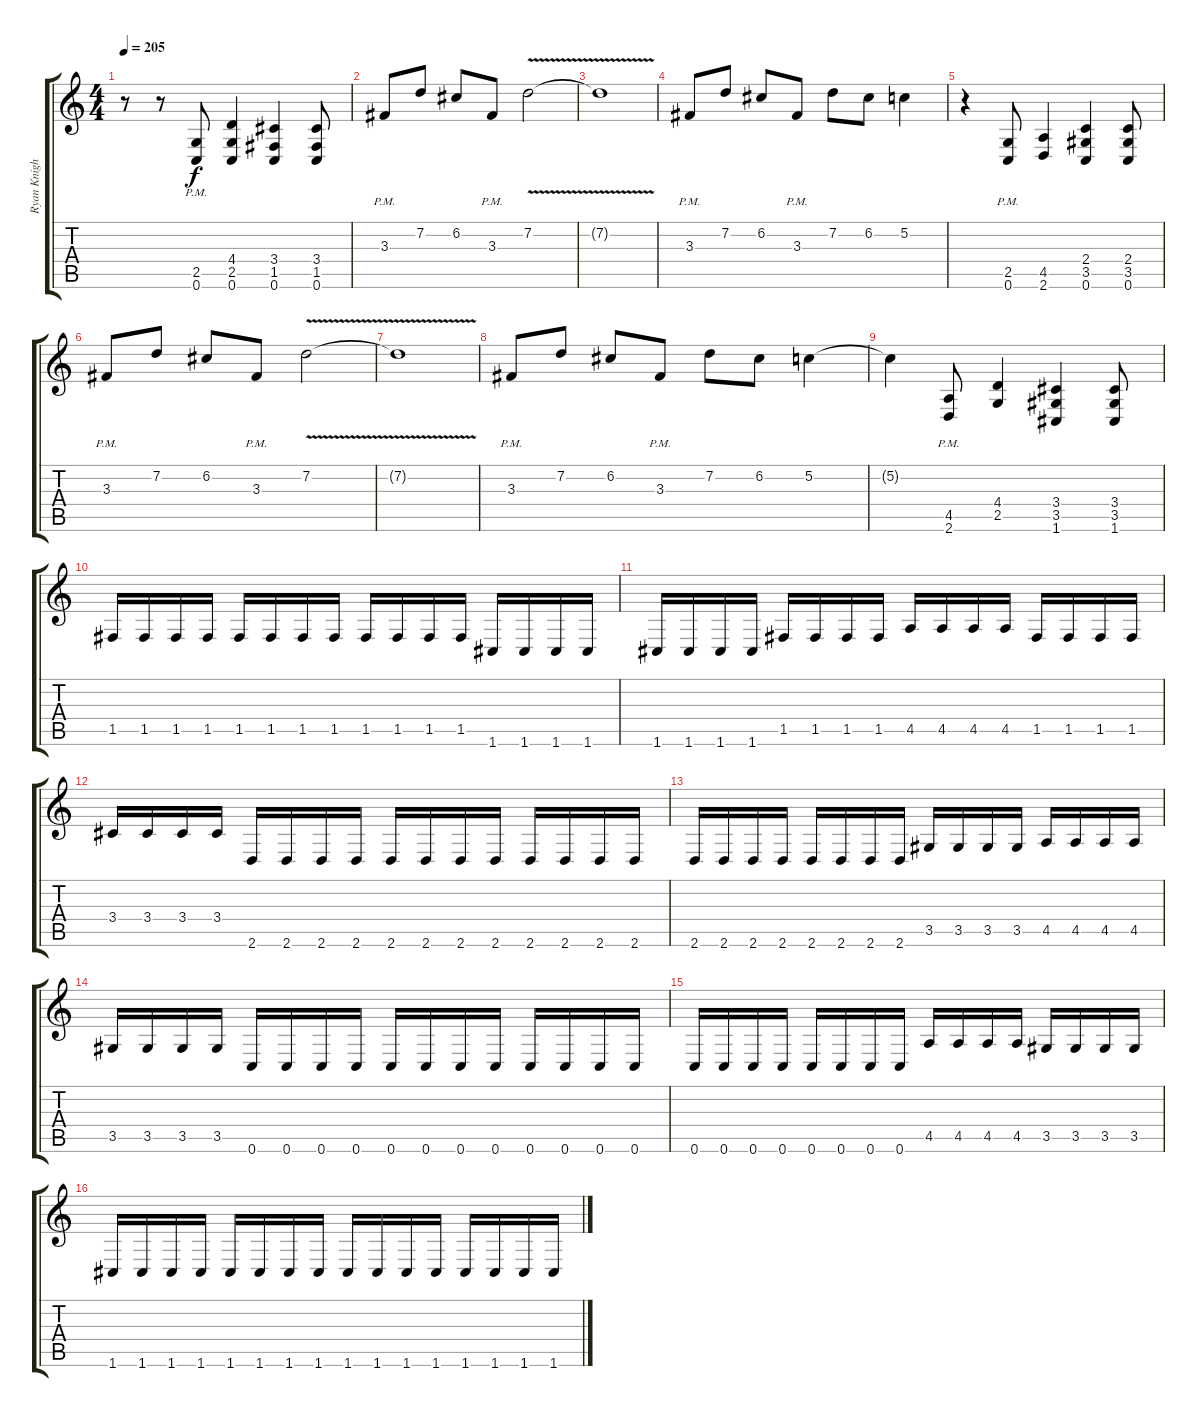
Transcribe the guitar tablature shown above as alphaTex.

\track ("Ryan Knight" "Ryan Knigh") {instrument distortionguitar}
\staff {score tabs}
\tuning (C4 G3 Eb3 Bb2 F2 C2) {hide}
\ts (4 4)
\tempo 205
\clef g2
\ks c
r.8{dy f} r.8 (2.5{pm} 0.6{pm}).8 (4.4 2.5 0.6).4 (3.4 1.5 0.6).4 (3.4 1.5 0.6).8 |
3.3{pm}.8 7.2.8 6.2.8 3.3{pm}.8 7.2{v}.2 |
7.2{v t}.1 |
3.3{pm}.8 7.2.8 6.2.8 3.3{pm}.8 7.2.8 6.2.8 5.2.4 |
r.4 (2.5{pm} 0.6{pm}).8 (4.5 2.6).4 (2.4 3.5 0.6).4 (2.4 3.5 0.6).8 |
3.3{pm}.8 7.2.8 6.2.8 3.3{pm}.8 7.2{v}.2 |
7.2{v t}.1 |
3.3{pm}.8 7.2.8 6.2.8 3.3{pm}.8 7.2.8 6.2.8 5.2.4 |
5.2{t}.4 (4.5{pm} 2.6{pm}).8 (4.4 2.5).4 (3.4 3.5 1.6).4 (3.4 3.5 1.6).8 |
1.5.16 1.5.16 1.5.16 1.5.16 1.5.16 1.5.16 1.5.16 1.5.16 1.5.16 1.5.16 1.5.16 1.5.16 1.6.16 1.6.16 1.6.16 1.6.16 |
1.6.16 1.6.16 1.6.16 1.6.16 1.5.16 1.5.16 1.5.16 1.5.16 4.5.16 4.5.16 4.5.16 4.5.16 1.5.16 1.5.16 1.5.16 1.5.16 |
3.4.16 3.4.16 3.4.16 3.4.16 2.6.16 2.6.16 2.6.16 2.6.16 2.6.16 2.6.16 2.6.16 2.6.16 2.6.16 2.6.16 2.6.16 2.6.16 |
2.6.16 2.6.16 2.6.16 2.6.16 2.6.16 2.6.16 2.6.16 2.6.16 3.5.16 3.5.16 3.5.16 3.5.16 4.5.16 4.5.16 4.5.16 4.5.16 |
3.5.16 3.5.16 3.5.16 3.5.16 0.6.16 0.6.16 0.6.16 0.6.16 0.6.16 0.6.16 0.6.16 0.6.16 0.6.16 0.6.16 0.6.16 0.6.16 |
0.6.16 0.6.16 0.6.16 0.6.16 0.6.16 0.6.16 0.6.16 0.6.16 4.5.16 4.5.16 4.5.16 4.5.16 3.5.16 3.5.16 3.5.16 3.5.16 |
1.6.16 1.6.16 1.6.16 1.6.16 1.6.16 1.6.16 1.6.16 1.6.16 1.6.16 1.6.16 1.6.16 1.6.16 1.6.16 1.6.16 1.6.16 1.6.16
